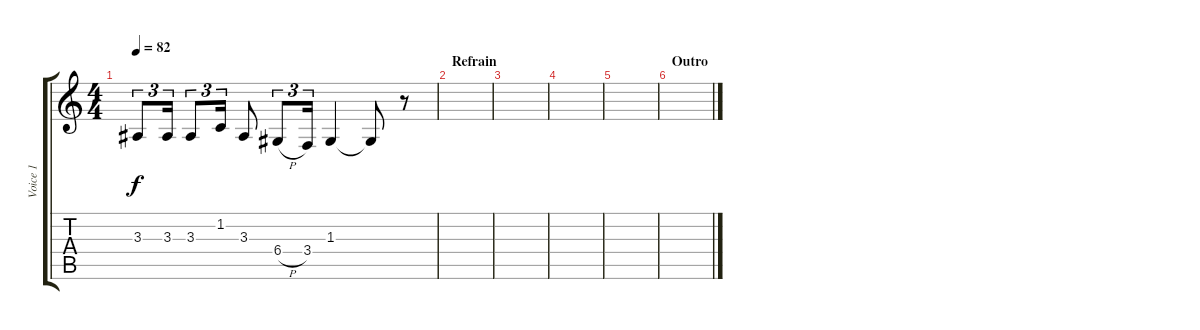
\track ("Voice 1" "Voice 1") {instrument clarinet}
\staff {score tabs}
\tuning (E4 B3 G3 D3 A2 E2) {hide}
\ts (4 4)
\tempo 82
\clef g2
\ks c
3.3.8{tu (3 2) dy f} 3.3.16{tu (3 2)} 3.3.8{tu (3 2)} 1.2.16{tu (3 2)} 3.3.8 6.4{h}.8{tu (3 2)} 3.4.16{tu (3 2)} 1.3.4 1.3{t}.8 r.8 |
\section ("" "Refrain")
|
|
|
|
\section ("" "Outro")
